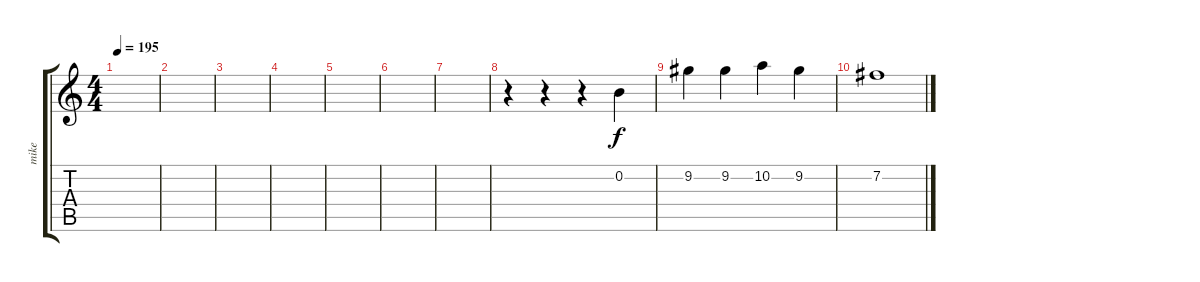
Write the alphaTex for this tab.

\track ("mike" "mike") {instrument electricguitarjazz}
\staff {score tabs}
\tuning (E4 B3 G3 D3 A2 E2) {hide}
\ts (4 4)
\tempo 195
\clef g2
\ks c
|
|
|
|
|
|
|
r.4 r.4 r.4 0.2.4 |
9.2.4 9.2.4 10.2.4 9.2.4 |
7.2.1
